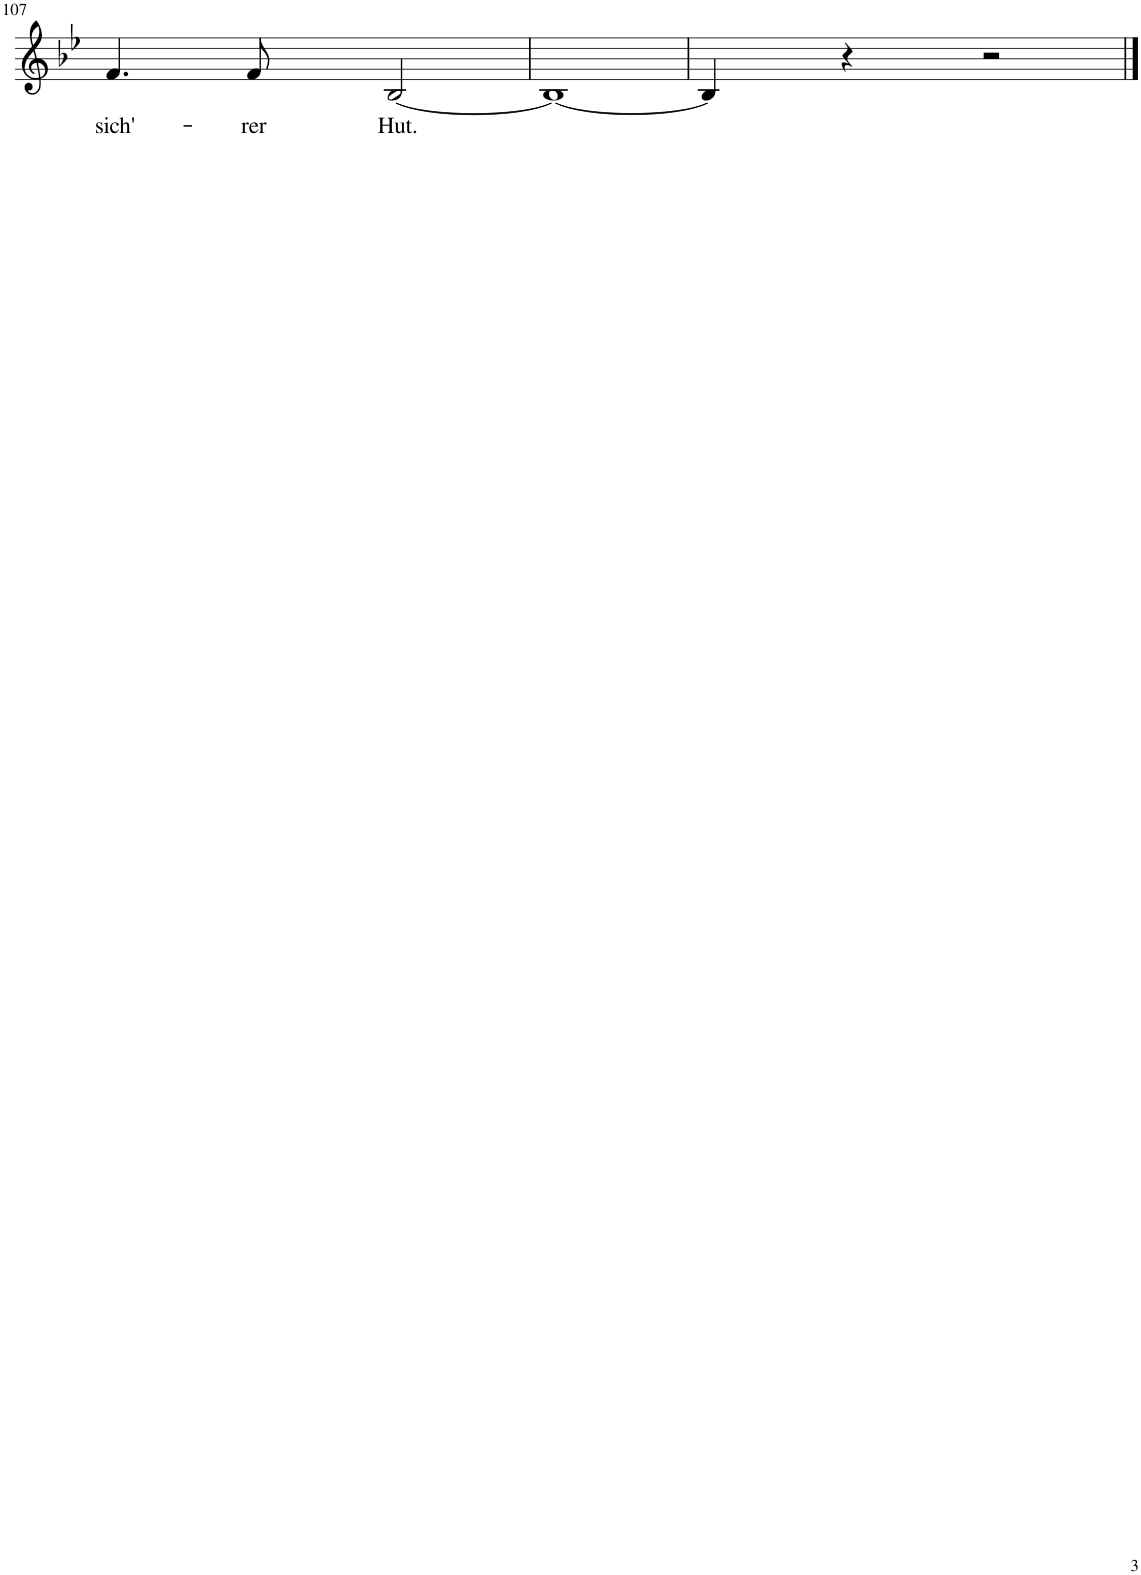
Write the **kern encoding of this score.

**kern	**text
*part1	*part1
*staff1	*staff1
*I"Piano	*
*I'Pno	*
!!LO:PB:g=z
*clefG2	*
*k[b-e-]	*
*M4/4	*
=107	=107
!	!LO:LY:b
4.f/	sich'-
!	!LO:LY:b
8f/	-rer
!	!LO:LY:b
[2B-/	Hut.
=108	=108
1B-_	.
=109	=109
4B-/]	.
4r	.
2r	.
==	==
*-	*-
